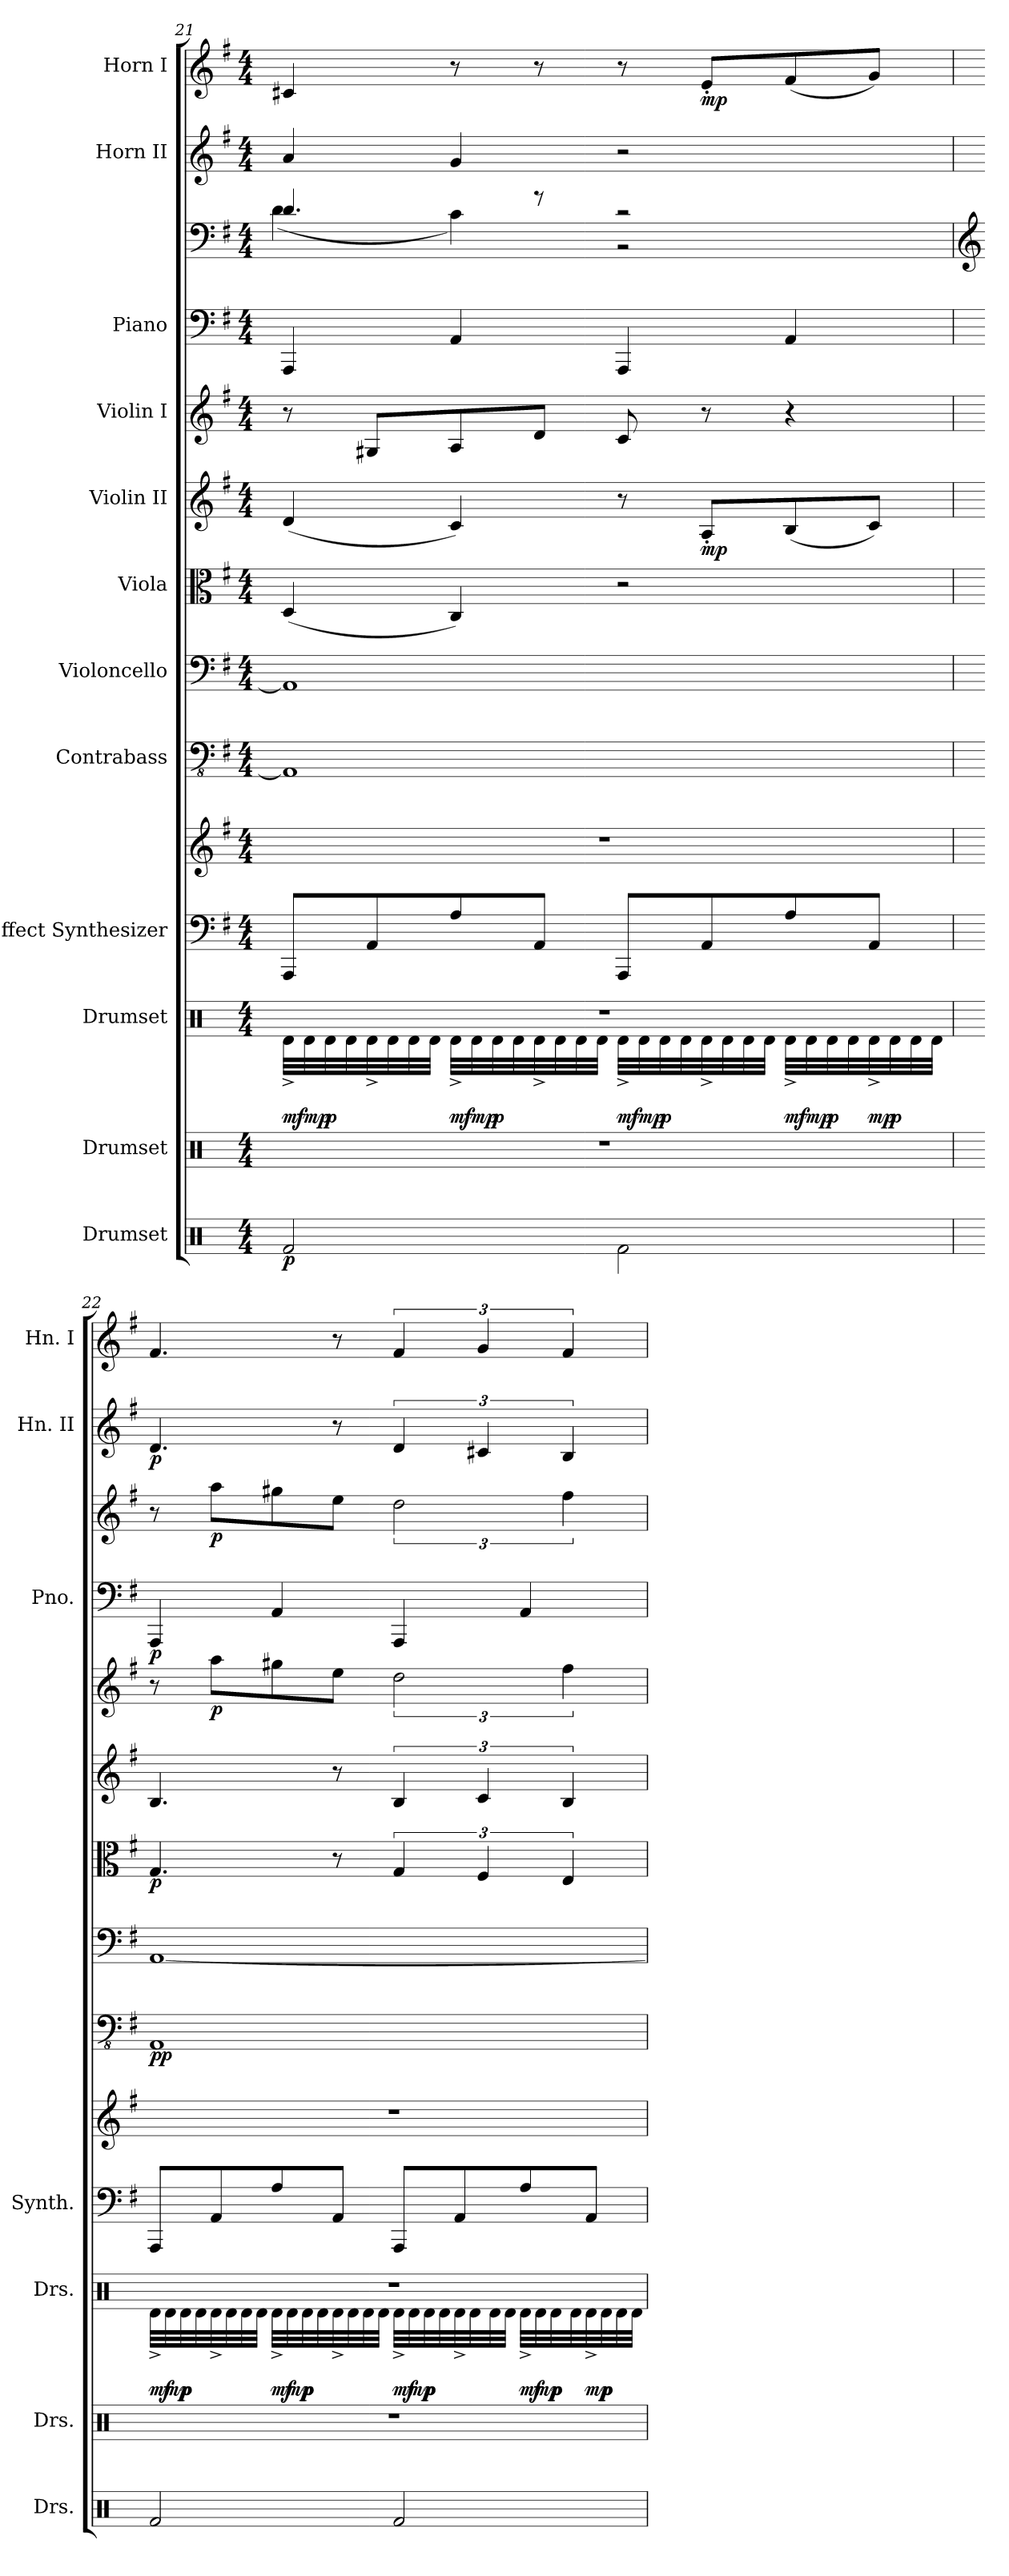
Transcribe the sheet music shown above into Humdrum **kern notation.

**kern	**dynam	**kern	**kern	**dynam	**kern	**kern	**kern	**dynam	**kern	**kern	**dynam	**kern	**dynam	**kern	**dynam	**kern	**kern	**dynam	**kern	**dynam	**kern	**dynam
*part12	*part12	*part11	*part10	*part10	*part9	*part9	*part8	*part8	*part7	*part6	*part6	*part5	*part5	*part4	*part4	*part3	*part3	*part3	*part2	*part2	*part1	*part1
*staff14	*staff14	*staff13	*staff12	*staff12	*staff11	*staff10	*staff9	*staff9	*staff8	*staff7	*staff7	*staff6	*staff6	*staff5	*staff5	*staff4	*staff3	*staff3/4	*staff2	*staff2	*staff1	*staff1
*I"Drumset	*	*I"Drumset	*I"Drumset	*	*I"Effect Synthesizer	*	*I"Contrabass	*	*I"Violoncello	*I"Viola	*	*I"Violin II	*	*I"Violin I	*	*I"Piano	*	*	*I"Horn II	*	*I"Horn I	*
*I'Drs.	*	*I'Drs.	*I'Drs.	*	*I'Synth.	*	*	*	*	*	*	*	*	*	*	*I'Pno.	*	*	*I'Hn. II	*	*I'Hn. I	*
!!LO:PB:g=z
*clefX	*	*clefX	*clefX	*	*clefF4	*clefG2	*clefFv4	*	*clefF4	*clefC3	*	*clefG2	*	*clefG2	*	*clefF4	*clefF4	*	*clefG2	*	*clefG2	*
*	*	*	*	*	*	*	*	*	*	*	*	*	*	*	*	*	*	*	*ITrd4c7	*	*ITrd4c7	*
*k[]	*	*k[]	*k[]	*	*k[f#]	*k[f#]	*k[f#]	*	*k[f#]	*k[f#]	*	*k[f#]	*	*k[f#]	*	*k[f#]	*k[f#]	*	*k[]	*	*k[]	*
*M4/4	*	*M4/4	*M4/4	*	*M4/4	*M4/4	*M4/4	*	*M4/4	*M4/4	*	*M4/4	*	*M4/4	*	*M4/4	*M4/4	*	*M4/4	*	*M4/4	*
=21	=21	=21	=21	=21	=21	=21	=21	=21	=21	=21	=21	=21	=21	=21	=21	=21	=21	=21	=21	=21	=21	=21
*	*	*	*^	*	*	*	*	*	*	*	*	*	*	*	*	*	*^	*	*	*	*	*
!	!LO:DY:b	!	!	!	!LO:DY:b	!	!	!	!	!	!	!	!	!	!	!	!	!	!	!	!	!	!	!
2Rf/	p	1r	1r	32Rd^\LLL	mf	8AAA/L	1r	1AAA]	.	1AA]	(4D/	.	(4d/	.	8r	.	4AAA/	4.d/	(4d\	.	4d/	.	4F#X/	.
!	!	!	!	!	!LO:DY:b	!	!	!	!	!	!	!	!	!	!	!	!	!	!	!	!	!	!	!
.	.	.	.	32Rd\	mp	.	.	.	.	.	.	.	.	.	.	.	.	.	.	.	.	.	.	.
!	!	!	!	!	!LO:DY:b	!	!	!	!	!	!	!	!	!	!	!	!	!	!	!	!	!	!	!
.	.	.	.	32Rd\	p	.	.	.	.	.	.	.	.	.	.	.	.	.	.	.	.	.	.	.
.	.	.	.	32Rd\	.	.	.	.	.	.	.	.	.	.	.	.	.	.	.	.	.	.	.	.
.	.	.	.	32Rd^\	.	8AA/	.	.	.	.	.	.	.	.	8G#X/L	.	.	.	.	.	.	.	.	.
.	.	.	.	32Rd\	.	.	.	.	.	.	.	.	.	.	.	.	.	.	.	.	.	.	.	.
.	.	.	.	32Rd\	.	.	.	.	.	.	.	.	.	.	.	.	.	.	.	.	.	.	.	.
.	.	.	.	32Rd\JJJ	.	.	.	.	.	.	.	.	.	.	.	.	.	.	.	.	.	.	.	.
!	!	!	!	!	!LO:DY:b	!	!	!	!	!	!	!	!	!	!	!	!	!	!	!	!	!	!	!
.	.	.	.	32Rd^\LLL	mf	8A/	.	.	.	.	4C/)	.	4c/)	.	8A/	.	4AA/	.	4c\)	.	4c/	.	8r	.
!	!	!	!	!	!LO:DY:b	!	!	!	!	!	!	!	!	!	!	!	!	!	!	!	!	!	!	!
.	.	.	.	32Rd\	mp	.	.	.	.	.	.	.	.	.	.	.	.	.	.	.	.	.	.	.
!	!	!	!	!	!LO:DY:b	!	!	!	!	!	!	!	!	!	!	!	!	!	!	!	!	!	!	!
.	.	.	.	32Rd\	p	.	.	.	.	.	.	.	.	.	.	.	.	.	.	.	.	.	.	.
.	.	.	.	32Rd\	.	.	.	.	.	.	.	.	.	.	.	.	.	.	.	.	.	.	.	.
.	.	.	.	32Rd^\	.	8AA/J	.	.	.	.	.	.	.	.	8d/J	.	.	8r	.	.	.	.	8r	.
.	.	.	.	32Rd\	.	.	.	.	.	.	.	.	.	.	.	.	.	.	.	.	.	.	.	.
.	.	.	.	32Rd\	.	.	.	.	.	.	.	.	.	.	.	.	.	.	.	.	.	.	.	.
.	.	.	.	32Rd\JJJ	.	.	.	.	.	.	.	.	.	.	.	.	.	.	.	.	.	.	.	.
!	!	!	!	!	!LO:DY:b	!	!	!	!	!	!	!	!	!	!	!	!	!	!	!	!	!	!	!
2Rf\	.	.	.	32Rd^\LLL	mf	8AAA/L	.	.	.	.	2r	.	8r	.	8c/	.	4AAA/	2r	2r	.	2r	.	8r	.
!	!	!	!	!	!LO:DY:b	!	!	!	!	!	!	!	!	!	!	!	!	!	!	!	!	!	!	!
.	.	.	.	32Rd\	mp	.	.	.	.	.	.	.	.	.	.	.	.	.	.	.	.	.	.	.
!	!	!	!	!	!LO:DY:b	!	!	!	!	!	!	!	!	!	!	!	!	!	!	!	!	!	!	!
.	.	.	.	32Rd\	p	.	.	.	.	.	.	.	.	.	.	.	.	.	.	.	.	.	.	.
.	.	.	.	32Rd\	.	.	.	.	.	.	.	.	.	.	.	.	.	.	.	.	.	.	.	.
!	!	!	!	!	!	!	!	!	!	!	!	!	!	!LO:DY:b	!	!	!	!	!	!	!	!	!	!LO:DY:b
.	.	.	.	32Rd^\	.	8AA/	.	.	.	.	.	.	8A'/L	mp	8r	.	.	.	.	.	.	.	8A'/L	mp
.	.	.	.	32Rd\	.	.	.	.	.	.	.	.	.	.	.	.	.	.	.	.	.	.	.	.
.	.	.	.	32Rd\	.	.	.	.	.	.	.	.	.	.	.	.	.	.	.	.	.	.	.	.
.	.	.	.	32Rd\JJJ	.	.	.	.	.	.	.	.	.	.	.	.	.	.	.	.	.	.	.	.
!	!	!	!	!	!LO:DY:b	!	!	!	!	!	!	!	!	!	!	!	!	!	!	!	!	!	!	!
.	.	.	.	32Rd^\LLL	mf	8A/	.	.	.	.	.	.	(8B/	.	4r	.	4AA/	.	.	.	.	.	(8B/	.
!	!	!	!	!	!LO:DY:b	!	!	!	!	!	!	!	!	!	!	!	!	!	!	!	!	!	!	!
.	.	.	.	32Rd\	mp	.	.	.	.	.	.	.	.	.	.	.	.	.	.	.	.	.	.	.
!	!	!	!	!	!LO:DY:b	!	!	!	!	!	!	!	!	!	!	!	!	!	!	!	!	!	!	!
.	.	.	.	32Rd\	p	.	.	.	.	.	.	.	.	.	.	.	.	.	.	.	.	.	.	.
.	.	.	.	32Rd\	.	.	.	.	.	.	.	.	.	.	.	.	.	.	.	.	.	.	.	.
!	!	!	!	!	!LO:DY:b	!	!	!	!	!	!	!	!	!	!	!	!	!	!	!	!	!	!	!
.	.	.	.	32Rd^\	mp	8AA/J	.	.	.	.	.	.	8c/J)	.	.	.	.	.	.	.	.	.	8c/J)	.
!	!	!	!	!	!LO:DY:b	!	!	!	!	!	!	!	!	!	!	!	!	!	!	!	!	!	!	!
.	.	.	.	32Rd\	p	.	.	.	.	.	.	.	.	.	.	.	.	.	.	.	.	.	.	.
.	.	.	.	32Rd\	.	.	.	.	.	.	.	.	.	.	.	.	.	.	.	.	.	.	.	.
.	.	.	.	32Rd\JJJ	.	.	.	.	.	.	.	.	.	.	.	.	.	.	.	.	.	.	.	.
*	*	*	*	*	*	*	*	*	*	*	*	*	*	*	*	*	*	*v	*v	*	*	*	*	*
!!LO:PB:g=z
=22	=22	=22	=22	=22	=22	=22	=22	=22	=22	=22	=22	=22	=22	=22	=22	=22	=22	=22	=22	=22	=22	=22	=22
*	*	*	*	*	*	*	*	*	*	*	*	*	*	*	*	*	*	*clefG2	*	*	*	*	*
!	!	!	!	!	!LO:DY:b	!	!	!	!LO:DY:b	!	!	!LO:DY:b	!	!	!	!	!	!	!LO:DY:b=2	!	!LO:DY:b	!	!
2Rf/	.	1r	1r	32Rd^\LLL	mf	8AAA/L	1r	1AAA	pp	[1AA	4.G/	p	4.B/	.	8r	.	4AAA/	8r	p	4.G/	p	4.B/	.
!	!	!	!	!	!LO:DY:b	!	!	!	!	!	!	!	!	!	!	!	!	!	!	!	!	!	!
.	.	.	.	32Rd\	mp	.	.	.	.	.	.	.	.	.	.	.	.	.	.	.	.	.	.
!	!	!	!	!	!LO:DY:b	!	!	!	!	!	!	!	!	!	!	!	!	!	!	!	!	!	!
.	.	.	.	32Rd\	p	.	.	.	.	.	.	.	.	.	.	.	.	.	.	.	.	.	.
.	.	.	.	32Rd\	.	.	.	.	.	.	.	.	.	.	.	.	.	.	.	.	.	.	.
!	!	!	!	!	!	!	!	!	!	!	!	!	!	!	!	!LO:DY:b	!	!	!LO:DY:b	!	!	!	!
.	.	.	.	32Rd^\	.	8AA/	.	.	.	.	.	.	.	.	8aa\L	p	.	8aa\L	p	.	.	.	.
.	.	.	.	32Rd\	.	.	.	.	.	.	.	.	.	.	.	.	.	.	.	.	.	.	.
.	.	.	.	32Rd\	.	.	.	.	.	.	.	.	.	.	.	.	.	.	.	.	.	.	.
.	.	.	.	32Rd\JJJ	.	.	.	.	.	.	.	.	.	.	.	.	.	.	.	.	.	.	.
!	!	!	!	!	!LO:DY:b	!	!	!	!	!	!	!	!	!	!	!	!	!	!	!	!	!	!
.	.	.	.	32Rd^\LLL	mf	8A/	.	.	.	.	.	.	.	.	8gg#X\	.	4AA/	8gg#X\	.	.	.	.	.
!	!	!	!	!	!LO:DY:b	!	!	!	!	!	!	!	!	!	!	!	!	!	!	!	!	!	!
.	.	.	.	32Rd\	mp	.	.	.	.	.	.	.	.	.	.	.	.	.	.	.	.	.	.
!	!	!	!	!	!LO:DY:b	!	!	!	!	!	!	!	!	!	!	!	!	!	!	!	!	!	!
.	.	.	.	32Rd\	p	.	.	.	.	.	.	.	.	.	.	.	.	.	.	.	.	.	.
.	.	.	.	32Rd\	.	.	.	.	.	.	.	.	.	.	.	.	.	.	.	.	.	.	.
.	.	.	.	32Rd^\	.	8AA/J	.	.	.	.	8r	.	8r	.	8ee\J	.	.	8ee\J	.	8r	.	8r	.
.	.	.	.	32Rd\	.	.	.	.	.	.	.	.	.	.	.	.	.	.	.	.	.	.	.
.	.	.	.	32Rd\	.	.	.	.	.	.	.	.	.	.	.	.	.	.	.	.	.	.	.
.	.	.	.	32Rd\JJJ	.	.	.	.	.	.	.	.	.	.	.	.	.	.	.	.	.	.	.
!	!	!	!	!	!LO:DY:b	!	!	!	!	!	!	!	!	!	!	!	!	!	!	!	!	!	!
2Rf/	.	.	.	32Rd^\LLL	mf	8AAA/L	.	.	.	.	6G/	.	6B/	.	3dd\	.	4AAA/	3dd\	.	6G/	.	6B/	.
!	!	!	!	!	!LO:DY:b	!	!	!	!	!	!	!	!	!	!	!	!	!	!	!	!	!	!
.	.	.	.	32Rd\	mp	.	.	.	.	.	.	.	.	.	.	.	.	.	.	.	.	.	.
!	!	!	!	!	!LO:DY:b	!	!	!	!	!	!	!	!	!	!	!	!	!	!	!	!	!	!
.	.	.	.	32Rd\	p	.	.	.	.	.	.	.	.	.	.	.	.	.	.	.	.	.	.
.	.	.	.	32Rd\	.	.	.	.	.	.	.	.	.	.	.	.	.	.	.	.	.	.	.
.	.	.	.	32Rd^\	.	8AA/	.	.	.	.	.	.	.	.	.	.	.	.	.	.	.	.	.
.	.	.	.	32Rd\	.	.	.	.	.	.	.	.	.	.	.	.	.	.	.	.	.	.	.
.	.	.	.	.	.	.	.	.	.	.	6F#/	.	6c/	.	.	.	.	.	.	6F#X/	.	6c/	.
.	.	.	.	32Rd\	.	.	.	.	.	.	.	.	.	.	.	.	.	.	.	.	.	.	.
.	.	.	.	32Rd\JJJ	.	.	.	.	.	.	.	.	.	.	.	.	.	.	.	.	.	.	.
!	!	!	!	!	!LO:DY:b	!	!	!	!	!	!	!	!	!	!	!	!	!	!	!	!	!	!
.	.	.	.	32Rd^\LLL	mf	8A/	.	.	.	.	.	.	.	.	.	.	4AA/	.	.	.	.	.	.
!	!	!	!	!	!LO:DY:b	!	!	!	!	!	!	!	!	!	!	!	!	!	!	!	!	!	!
.	.	.	.	32Rd\	mp	.	.	.	.	.	.	.	.	.	.	.	.	.	.	.	.	.	.
!	!	!	!	!	!LO:DY:b	!	!	!	!	!	!	!	!	!	!	!	!	!	!	!	!	!	!
.	.	.	.	32Rd\	p	.	.	.	.	.	.	.	.	.	.	.	.	.	.	.	.	.	.
.	.	.	.	.	.	.	.	.	.	.	6E/	.	6B/	.	6ff#\	.	.	6ff#\	.	6E/	.	6B/	.
.	.	.	.	32Rd\	.	.	.	.	.	.	.	.	.	.	.	.	.	.	.	.	.	.	.
!	!	!	!	!	!LO:DY:b	!	!	!	!	!	!	!	!	!	!	!	!	!	!	!	!	!	!
.	.	.	.	32Rd^\	mp	8AA/J	.	.	.	.	.	.	.	.	.	.	.	.	.	.	.	.	.
!	!	!	!	!	!LO:DY:b	!	!	!	!	!	!	!	!	!	!	!	!	!	!	!	!	!	!
.	.	.	.	32Rd\	p	.	.	.	.	.	.	.	.	.	.	.	.	.	.	.	.	.	.
.	.	.	.	32Rd\	.	.	.	.	.	.	.	.	.	.	.	.	.	.	.	.	.	.	.
.	.	.	.	32Rd\JJJ	.	.	.	.	.	.	.	.	.	.	.	.	.	.	.	.	.	.	.
*	*	*	*v	*v	*	*	*	*	*	*	*	*	*	*	*	*	*	*	*	*	*	*	*
=	=	=	=	=	=	=	=	=	=	=	=	=	=	=	=	=	=	=	=	=	=	=
*-	*-	*-	*-	*-	*-	*-	*-	*-	*-	*-	*-	*-	*-	*-	*-	*-	*-	*-	*-	*-	*-	*-
